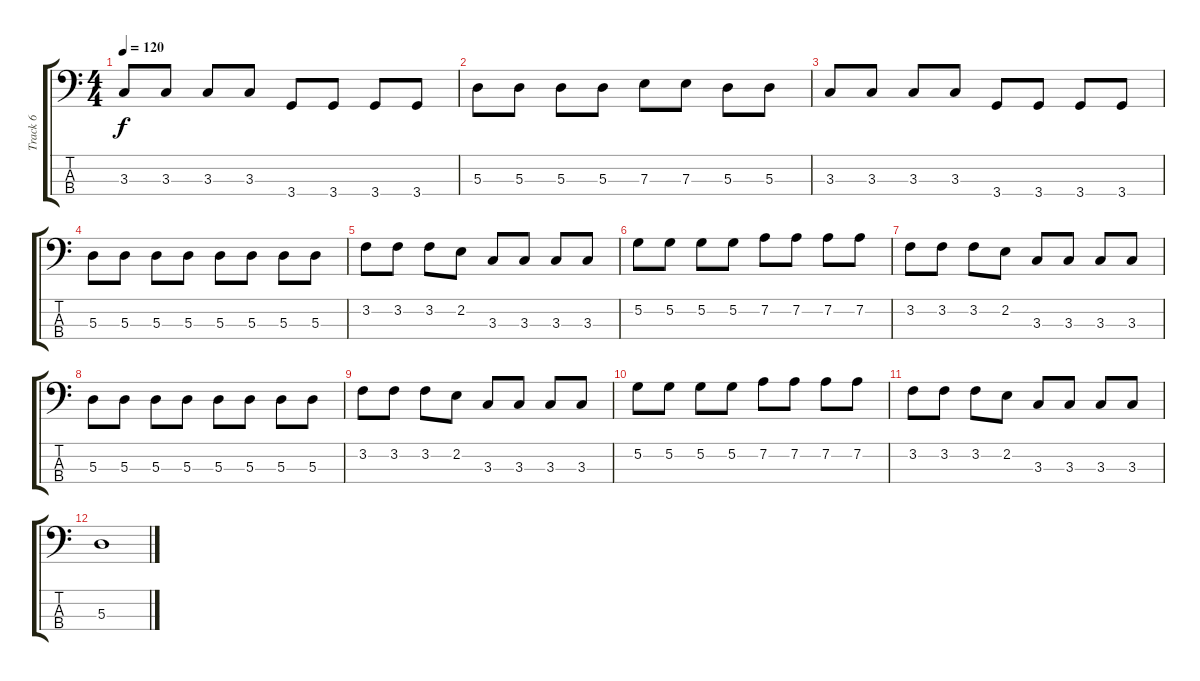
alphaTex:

\track ("Track 6" "Track 6") {instrument electricbassfinger}
\staff {score tabs}
\tuning (G2 D2 A1 E1) {hide}
\ts (4 4)
\tempo 120
\clef f4
\ks c
3.3.8{dy f} 3.3.8 3.3.8 3.3.8 3.4.8 3.4.8 3.4.8 3.4.8 |
5.3.8 5.3.8 5.3.8 5.3.8 7.3.8 7.3.8 5.3.8 5.3.8 |
3.3.8 3.3.8 3.3.8 3.3.8 3.4.8 3.4.8 3.4.8 3.4.8 |
5.3.8 5.3.8 5.3.8 5.3.8 5.3.8 5.3.8 5.3.8 5.3.8 |
3.2.8 3.2.8 3.2.8 2.2.8 3.3.8 3.3.8 3.3.8 3.3.8 |
5.2.8 5.2.8 5.2.8 5.2.8 7.2.8 7.2.8 7.2.8 7.2.8 |
3.2.8 3.2.8 3.2.8 2.2.8 3.3.8 3.3.8 3.3.8 3.3.8 |
5.3.8 5.3.8 5.3.8 5.3.8 5.3.8 5.3.8 5.3.8 5.3.8 |
3.2.8 3.2.8 3.2.8 2.2.8 3.3.8 3.3.8 3.3.8 3.3.8 |
5.2.8 5.2.8 5.2.8 5.2.8 7.2.8 7.2.8 7.2.8 7.2.8 |
3.2.8 3.2.8 3.2.8 2.2.8 3.3.8 3.3.8 3.3.8 3.3.8 |
5.3.1
